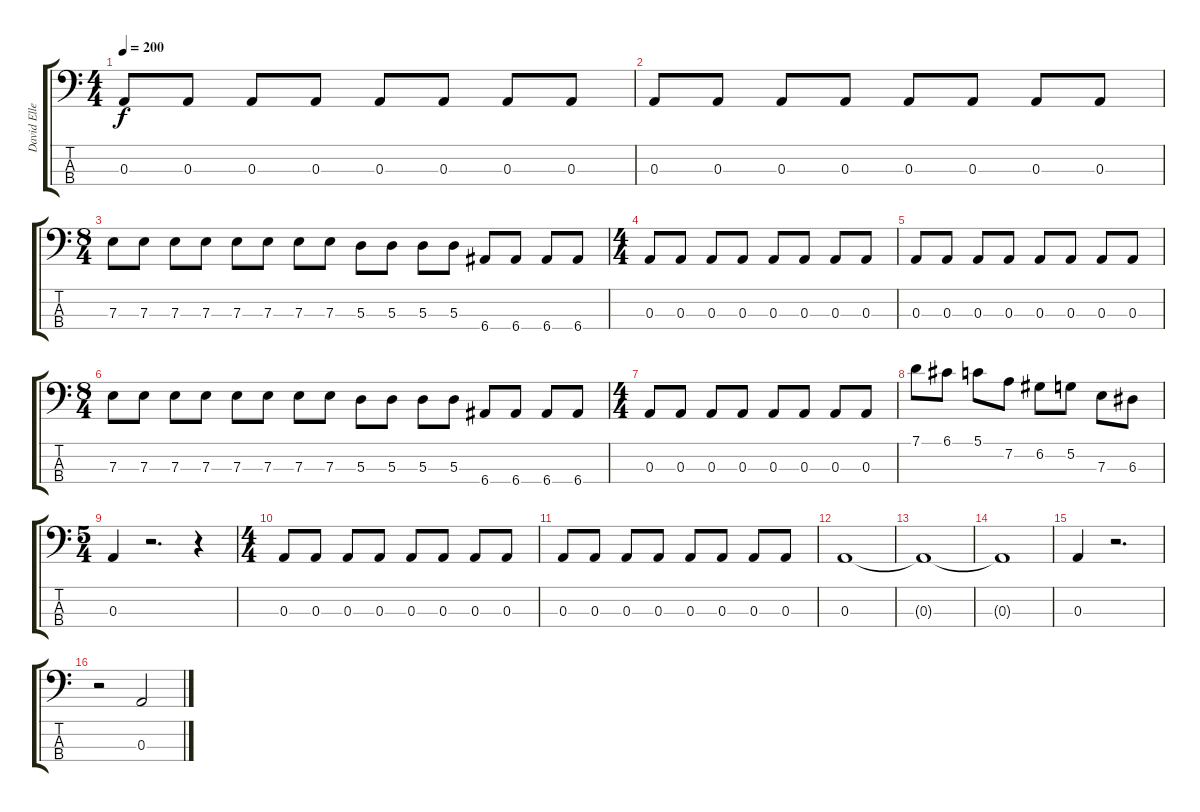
\track ("David Ellefson" "David Elle") {instrument electricbasspick}
\staff {score tabs}
\tuning (G2 D2 A1 E1) {hide}
\ts (4 4)
\tempo 200
\clef f4
\ks c
0.3.8{dy f} 0.3.8 0.3.8 0.3.8 0.3.8 0.3.8 0.3.8 0.3.8 |
0.3.8 0.3.8 0.3.8 0.3.8 0.3.8 0.3.8 0.3.8 0.3.8 |
\ts (8 4)
7.3.8 7.3.8 7.3.8 7.3.8 7.3.8 7.3.8 7.3.8 7.3.8 5.3.8 5.3.8 5.3.8 5.3.8 6.4.8 6.4.8 6.4.8 6.4.8 |
\ts (4 4)
0.3.8 0.3.8 0.3.8 0.3.8 0.3.8 0.3.8 0.3.8 0.3.8 |
0.3.8 0.3.8 0.3.8 0.3.8 0.3.8 0.3.8 0.3.8 0.3.8 |
\ts (8 4)
7.3.8 7.3.8 7.3.8 7.3.8 7.3.8 7.3.8 7.3.8 7.3.8 5.3.8 5.3.8 5.3.8 5.3.8 6.4.8 6.4.8 6.4.8 6.4.8 |
\ts (4 4)
0.3.8 0.3.8 0.3.8 0.3.8 0.3.8 0.3.8 0.3.8 0.3.8 |
7.1.8 6.1.8 5.1.8 7.2.8 6.2.8 5.2.8 7.3.8 6.3.8 |
\ts (5 4)
0.3.4 r.2{d} r.4 |
\ts (4 4)
0.3.8 0.3.8 0.3.8 0.3.8 0.3.8 0.3.8 0.3.8 0.3.8 |
0.3.8 0.3.8 0.3.8 0.3.8 0.3.8 0.3.8 0.3.8 0.3.8 |
0.3.1 |
0.3{t}.1 |
0.3{t}.1 |
0.3.4 r.2{d} |
r.2 0.3.2
